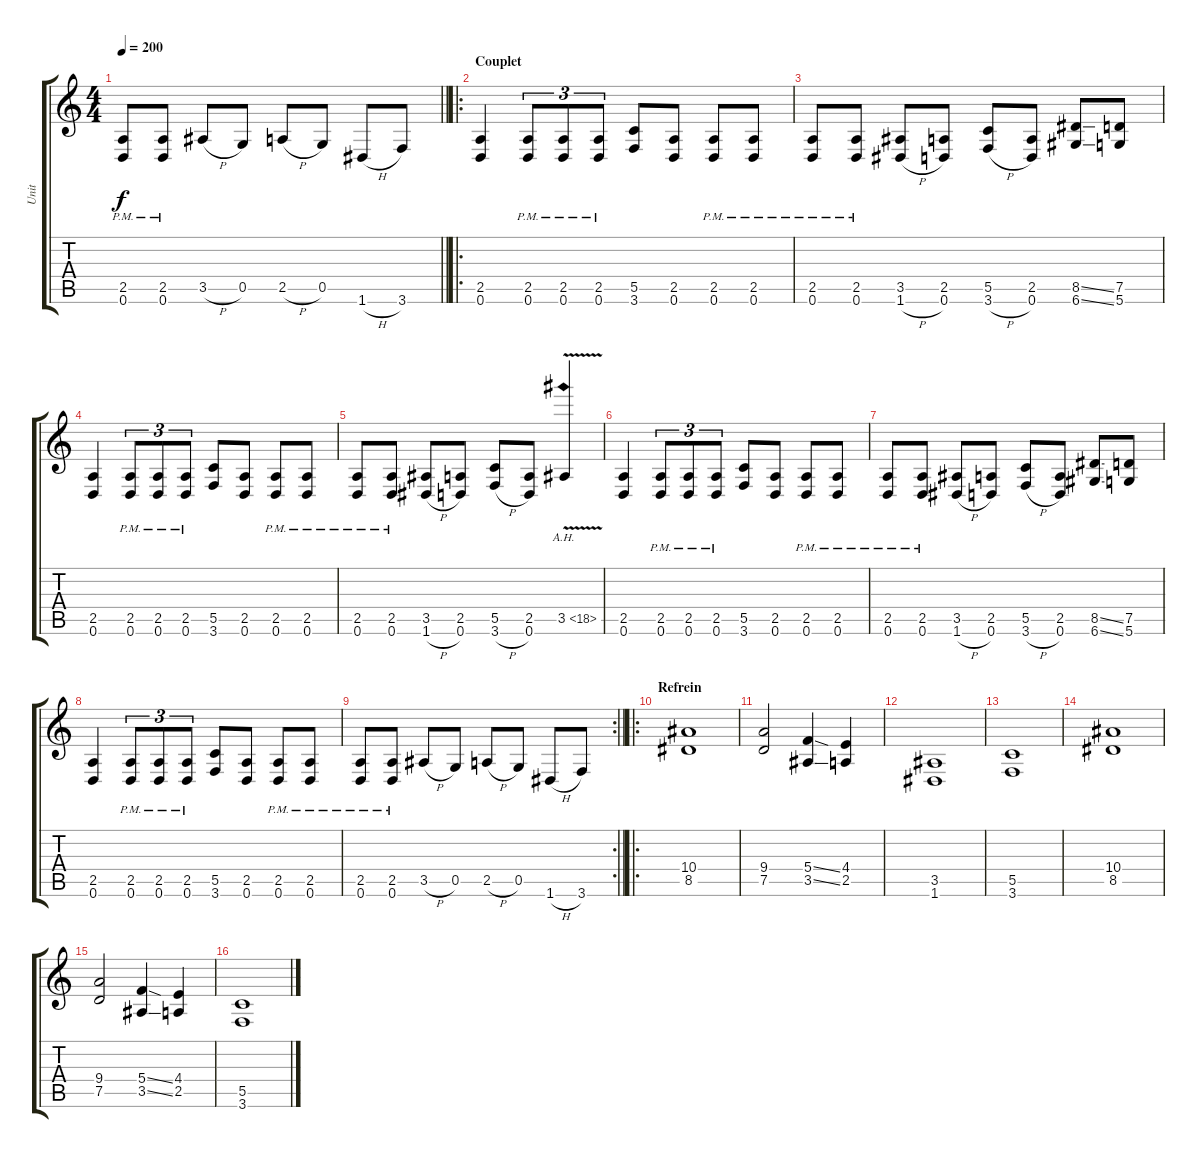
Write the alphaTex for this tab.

\track ("Unit" "Unit") {instrument overdrivenguitar}
\staff {score tabs}
\tuning (D4 A3 F3 C3 G2 D2) {hide}
\ts (4 4)
\tempo 200
\clef g2
\barLineRight lightlight
\ks c
(2.5{pm} 0.6{pm}).8{dy f} (2.5{pm} 0.6{pm}).8 3.5{h}.8 0.5.8 2.5{h}.8 0.5.8 1.6{h}.8 3.6.8 |
\ro
\section ("" "Couplet")
(2.5 0.6).4 (2.5{pm} 0.6{pm}).8{tu (3 2)} (2.5{pm} 0.6{pm}).8{tu (3 2)} (2.5{pm} 0.6{pm}).8{tu (3 2)} (5.5 3.6).8 (2.5 0.6).8 (2.5{pm} 0.6{pm}).8 (2.5{pm} 0.6{pm}).8 |
(2.5{pm} 0.6{pm}).8 (2.5{pm} 0.6{pm}).8 (3.5 1.6{h}).8 (2.5 0.6).8 (5.5 3.6{h}).8 (2.5 0.6).8 (8.5{ss} 6.6{ss}).8 (7.5 5.6).8 |
(2.5 0.6).4 (2.5{pm} 0.6{pm}).8{tu (3 2)} (2.5{pm} 0.6{pm}).8{tu (3 2)} (2.5{pm} 0.6{pm}).8{tu (3 2)} (5.5 3.6).8 (2.5 0.6).8 (2.5{pm} 0.6{pm}).8 (2.5{pm} 0.6{pm}).8 |
(2.5{pm} 0.6{pm}).8 (2.5{pm} 0.6{pm}).8 (3.5 1.6{h}).8 (2.5 0.6).8 (5.5 3.6{h}).8 (2.5 0.6).8 3.5{ah 15 v}.4 |
(2.5 0.6).4 (2.5{pm} 0.6{pm}).8{tu (3 2)} (2.5{pm} 0.6{pm}).8{tu (3 2)} (2.5{pm} 0.6{pm}).8{tu (3 2)} (5.5 3.6).8 (2.5 0.6).8 (2.5{pm} 0.6{pm}).8 (2.5{pm} 0.6{pm}).8 |
(2.5{pm} 0.6{pm}).8 (2.5{pm} 0.6{pm}).8 (3.5 1.6{h}).8 (2.5 0.6).8 (5.5 3.6{h}).8 (2.5 0.6).8 (8.5{ss} 6.6{ss}).8 (7.5 5.6).8 |
(2.5 0.6).4 (2.5{pm} 0.6{pm}).8{tu (3 2)} (2.5{pm} 0.6{pm}).8{tu (3 2)} (2.5{pm} 0.6{pm}).8{tu (3 2)} (5.5 3.6).8 (2.5 0.6).8 (2.5{pm} 0.6{pm}).8 (2.5{pm} 0.6{pm}).8 |
\rc 2
\barLineRight lightlight
(2.5{pm} 0.6{pm}).8 (2.5{pm} 0.6{pm}).8 3.5{h}.8 0.5.8 2.5{h}.8 0.5.8 1.6{h}.8 3.6.8 |
\ro
\section ("" "Refrein")
(10.4 8.5).1 |
(9.4 7.5).2 (5.4{ss} 3.5{ss}).4 (4.4 2.5).4 |
(3.5 1.6).1 |
(5.5 3.6).1 |
(10.4 8.5).1 |
(9.4 7.5).2 (5.4{ss} 3.5{ss}).4 (4.4 2.5).4 |
(5.5 3.6).1
